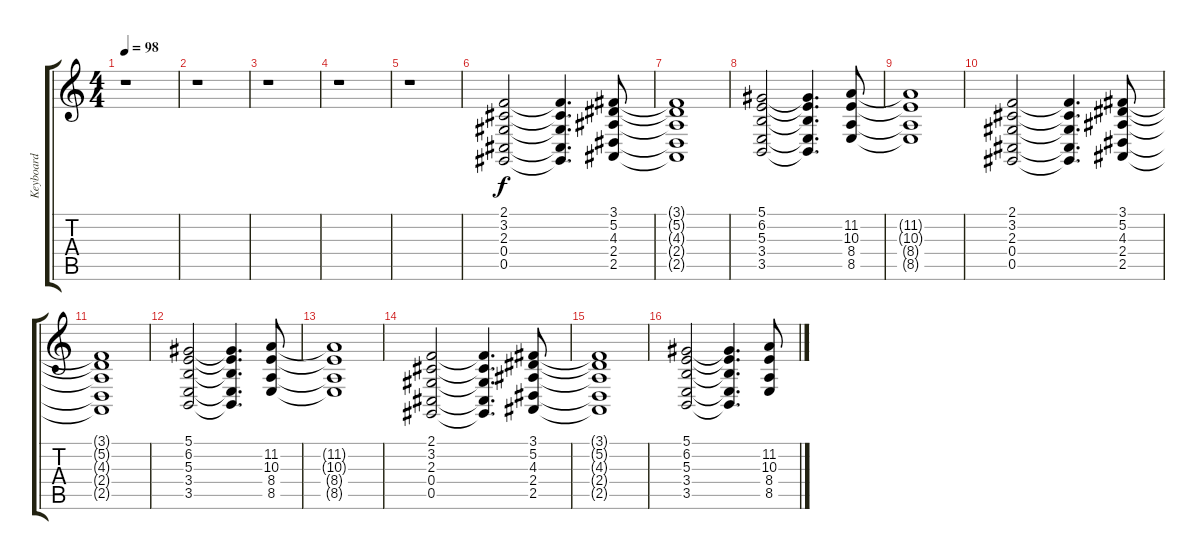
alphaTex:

\track ("Keyboard" "Keyboard") {instrument stringensemble1}
\staff {score tabs}
\tuning (Eb4 Bb3 Gb3 Db3 Ab2 Db2) {hide}
\ts (4 4)
\tempo 98
\clef g2
\ks c
r.1{dy f instrument stringensemble1} |
r.1 |
r.1 |
r.1 |
r.1 |
(2.1 3.2 2.3 0.4 0.5).2 (2.1{t} 3.2{t} 2.3{t} 0.4{t} 0.5{t}).4{d} (3.1 5.2 4.3 2.4 2.5).8 |
(3.1{t} 5.2{t} 4.3{t} 2.4{t} 2.5{t}).1 |
(5.1 6.2 5.3 3.4 3.5).2 (5.1{t} 6.2{t} 5.3{t} 3.4{t} 3.5{t}).4{d} (11.2 10.3 8.4 8.5).8 |
(11.2{t} 10.3{t} 8.4{t} 8.5{t}).1 |
(2.1 3.2 2.3 0.4 0.5).2 (2.1{t} 3.2{t} 2.3{t} 0.4{t} 0.5{t}).4{d} (3.1 5.2 4.3 2.4 2.5).8 |
(3.1{t} 5.2{t} 4.3{t} 2.4{t} 2.5{t}).1 |
(5.1 6.2 5.3 3.4 3.5).2 (5.1{t} 6.2{t} 5.3{t} 3.4{t} 3.5{t}).4{d} (11.2 10.3 8.4 8.5).8 |
(11.2{t} 10.3{t} 8.4{t} 8.5{t}).1 |
(2.1 3.2 2.3 0.4 0.5).2 (2.1{t} 3.2{t} 2.3{t} 0.4{t} 0.5{t}).4{d} (3.1 5.2 4.3 2.4 2.5).8 |
(3.1{t} 5.2{t} 4.3{t} 2.4{t} 2.5{t}).1 |
(5.1 6.2 5.3 3.4 3.5).2 (5.1{t} 6.2{t} 5.3{t} 3.4{t} 3.5{t}).4{d} (11.2 10.3 8.4 8.5).8
